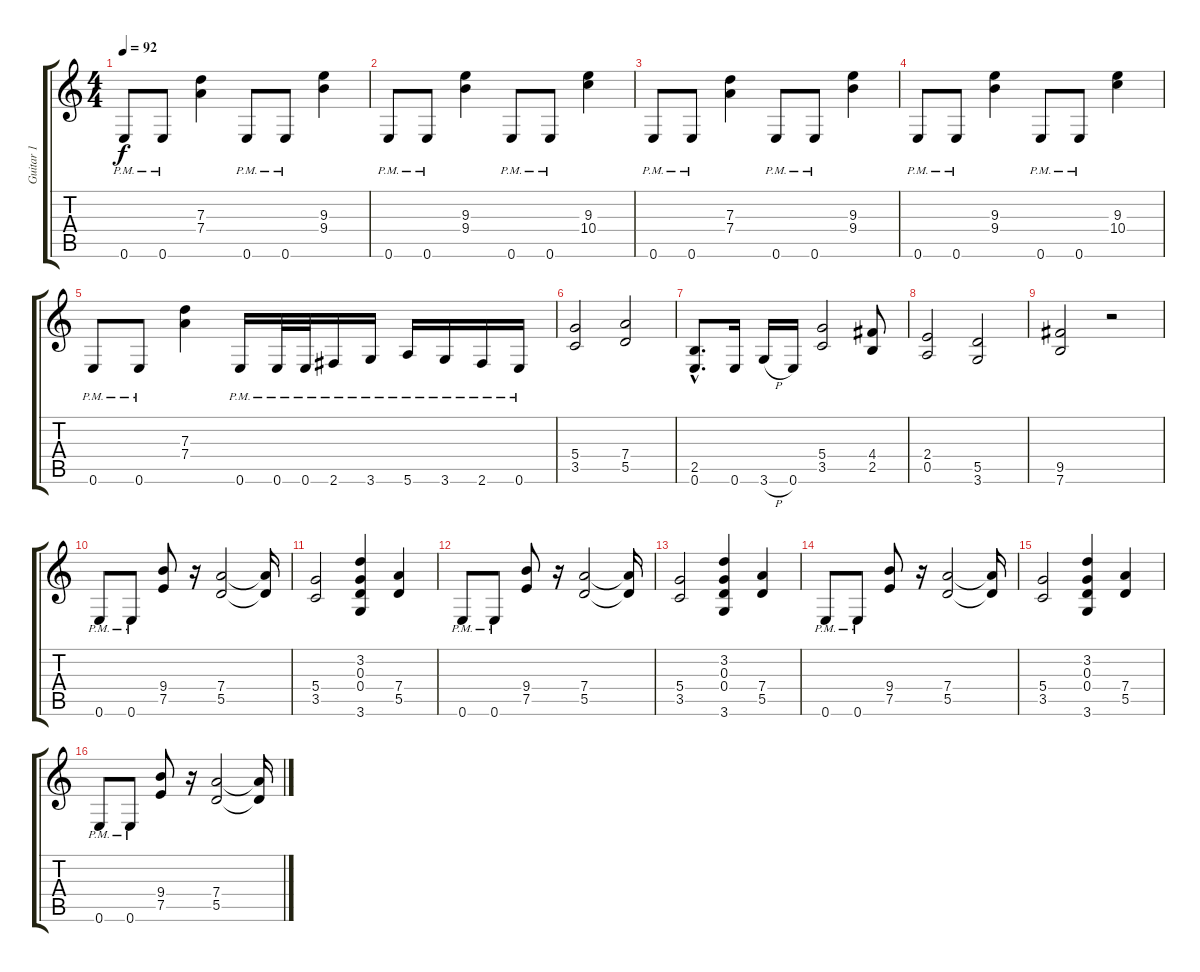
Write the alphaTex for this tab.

\track ("Guitar 1" "Guitar 1") {instrument distortionguitar}
\staff {score tabs}
\tuning (E4 B3 G3 D3 A2 E2) {hide}
\ts (4 4)
\tempo 92
\clef g2
\ks c
0.6{pm}.8{dy f} 0.6{pm}.8 (7.3 7.4).4 0.6{pm}.8 0.6{pm}.8 (9.3 9.4).4 |
0.6{pm}.8 0.6{pm}.8 (9.3 9.4).4 0.6{pm}.8 0.6{pm}.8 (9.3 10.4).4 |
0.6{pm}.8 0.6{pm}.8 (7.3 7.4).4 0.6{pm}.8 0.6{pm}.8 (9.3 9.4).4 |
0.6{pm}.8 0.6{pm}.8 (9.3 9.4).4 0.6{pm}.8 0.6{pm}.8 (9.3 10.4).4 |
0.6{pm}.8 0.6{pm}.8 (7.3 7.4).4 0.6{pm}.16 0.6{pm}.32 0.6{pm}.32 2.6{pm}.16 3.6{pm}.16 5.6{pm}.16 3.6{pm}.16 2.6{pm}.16 0.6{pm}.16 |
(5.4 3.5).2 (7.4 5.5).2 |
(2.5{hac} 0.6{hac}).8{d} 0.6.16 3.6{h}.16 0.6.16 (5.4 3.5).2 (4.4 2.5).8 |
(2.4 0.5).2 (5.5 3.6).2 |
(9.5 7.6).2 r.2 |
0.6{pm}.8 0.6{pm}.8 (9.4 7.5).8 r.16 (7.4 5.5).2 (7.4{t} 5.5{t}).16 |
(5.4 3.5).2 (3.2 0.3 0.4 3.6).4 (7.4 5.5).4 |
0.6{pm}.8 0.6{pm}.8 (9.4 7.5).8 r.16 (7.4 5.5).2 (7.4{t} 5.5{t}).16 |
(5.4 3.5).2 (3.2 0.3 0.4 3.6).4 (7.4 5.5).4 |
0.6{pm}.8 0.6{pm}.8 (9.4 7.5).8 r.16 (7.4 5.5).2 (7.4{t} 5.5{t}).16 |
(5.4 3.5).2 (3.2 0.3 0.4 3.6).4 (7.4 5.5).4 |
0.6{pm}.8 0.6{pm}.8 (9.4 7.5).8 r.16 (7.4 5.5).2 (7.4{t} 5.5{t}).16
